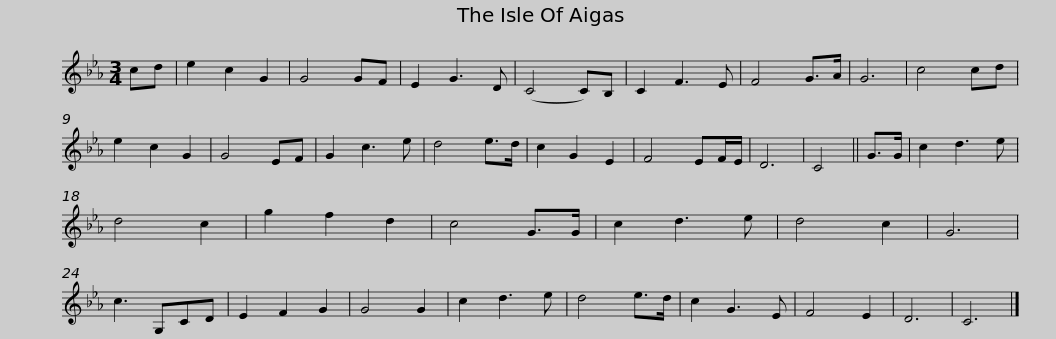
X:1
L:1/8
M:3/4
I:linebreak $
K:Eb
V:1 treble
V:1
 cd | e2 c2 G2 | G4 GF | E2 G3 D | (C4 C)B, | %5
 C2 F3 E | F4 G>A | G6 | c4 cd | e2 c2 G2 | %10
 G4 EF | G2 c3 e |$ d4 e>d | c2 G2 E2 | F4 EF/E/ | %15
 D6 | C4 || G>G | c2 d3 e | d4 c2 | %20
 g2 f2 d2 | c4 G>G | c2 d3 e | d4 c2 | G6 |$ %25
 c3 G,CD | E2 F2 G2 | G4 G2 | c2 d3 e | d4 e>d | %30
 c2 G3 E | F4 E2 | D6 | C6 |] %34
